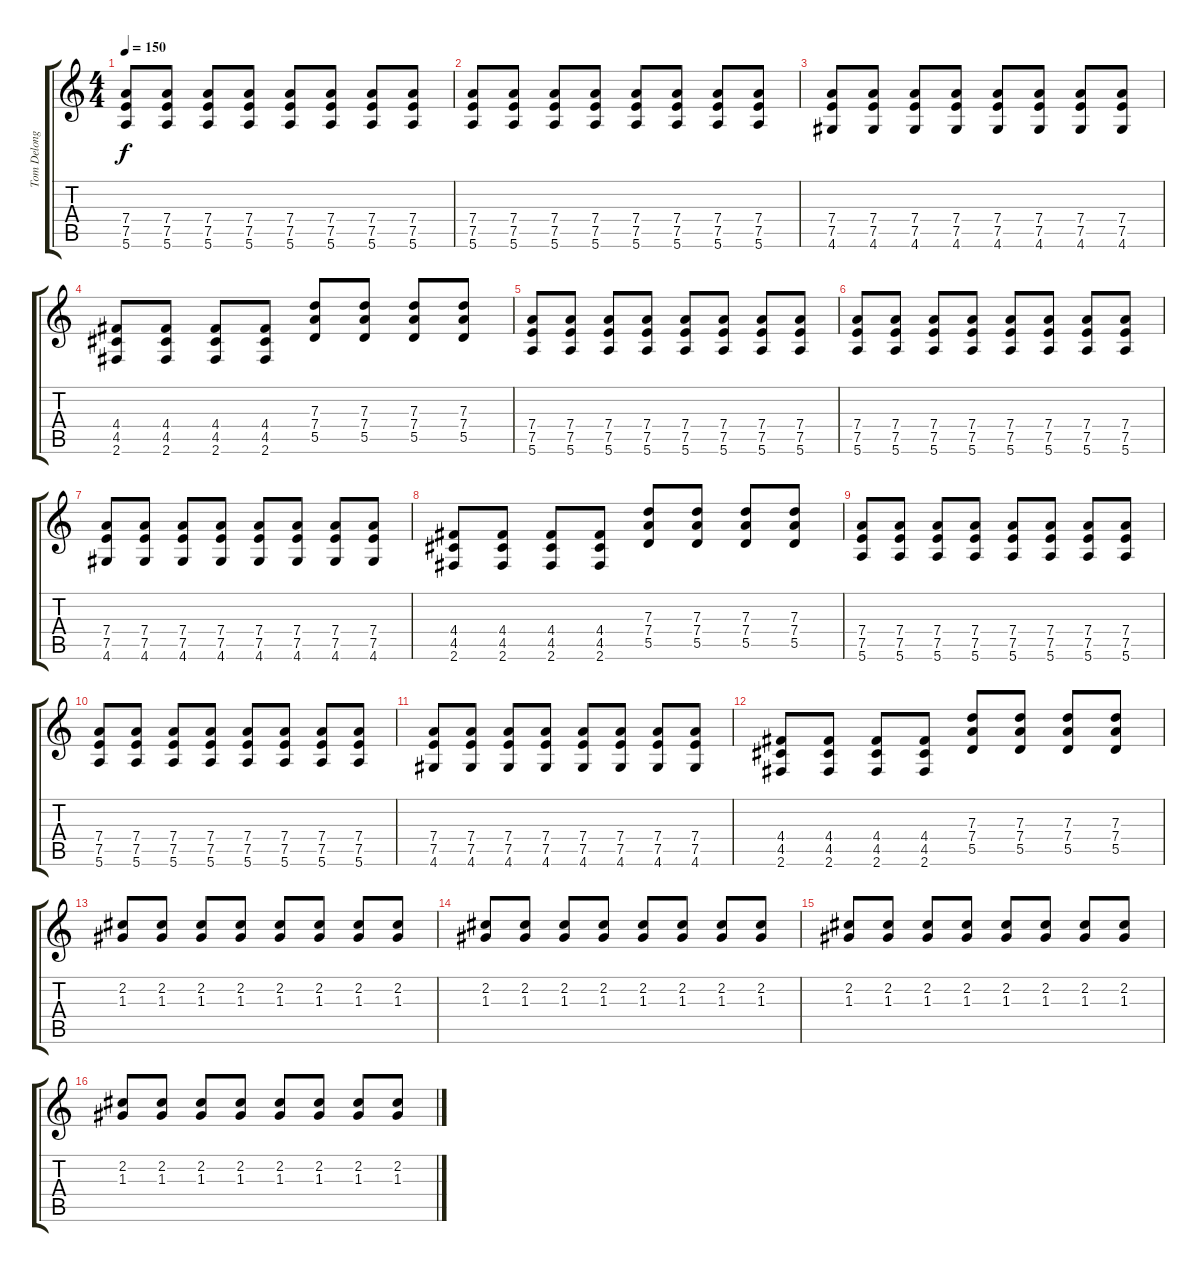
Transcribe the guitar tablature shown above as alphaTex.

\track ("Tom Delonge(guitar)" "Tom Delong") {instrument overdrivenguitar}
\staff {score tabs}
\tuning (E4 B3 G3 D3 A2 E2) {hide}
\ts (4 4)
\tempo 150
\clef g2
\ks c
(7.4 7.5 5.6).8{dy f} (7.4 7.5 5.6).8 (7.4 7.5 5.6).8 (7.4 7.5 5.6).8 (7.4 7.5 5.6).8 (7.4 7.5 5.6).8 (7.4 7.5 5.6).8 (7.4 7.5 5.6).8 |
(7.4 7.5 5.6).8 (7.4 7.5 5.6).8 (7.4 7.5 5.6).8 (7.4 7.5 5.6).8 (7.4 7.5 5.6).8 (7.4 7.5 5.6).8 (7.4 7.5 5.6).8 (7.4 7.5 5.6).8 |
(7.4 7.5 4.6).8 (7.4 7.5 4.6).8 (7.4 7.5 4.6).8 (7.4 7.5 4.6).8 (7.4 7.5 4.6).8 (7.4 7.5 4.6).8 (7.4 7.5 4.6).8 (7.4 7.5 4.6).8 |
(4.4 4.5 2.6).8 (4.4 4.5 2.6).8 (4.4 4.5 2.6).8 (4.4 4.5 2.6).8 (7.3 7.4 5.5).8 (7.3 7.4 5.5).8 (7.3 7.4 5.5).8 (7.3 7.4 5.5).8 |
(7.4 7.5 5.6).8 (7.4 7.5 5.6).8 (7.4 7.5 5.6).8 (7.4 7.5 5.6).8 (7.4 7.5 5.6).8 (7.4 7.5 5.6).8 (7.4 7.5 5.6).8 (7.4 7.5 5.6).8 |
(7.4 7.5 5.6).8 (7.4 7.5 5.6).8 (7.4 7.5 5.6).8 (7.4 7.5 5.6).8 (7.4 7.5 5.6).8 (7.4 7.5 5.6).8 (7.4 7.5 5.6).8 (7.4 7.5 5.6).8 |
(7.4 7.5 4.6).8 (7.4 7.5 4.6).8 (7.4 7.5 4.6).8 (7.4 7.5 4.6).8 (7.4 7.5 4.6).8 (7.4 7.5 4.6).8 (7.4 7.5 4.6).8 (7.4 7.5 4.6).8 |
(4.4 4.5 2.6).8 (4.4 4.5 2.6).8 (4.4 4.5 2.6).8 (4.4 4.5 2.6).8 (7.3 7.4 5.5).8 (7.3 7.4 5.5).8 (7.3 7.4 5.5).8 (7.3 7.4 5.5).8 |
(7.4 7.5 5.6).8 (7.4 7.5 5.6).8 (7.4 7.5 5.6).8 (7.4 7.5 5.6).8 (7.4 7.5 5.6).8 (7.4 7.5 5.6).8 (7.4 7.5 5.6).8 (7.4 7.5 5.6).8 |
(7.4 7.5 5.6).8 (7.4 7.5 5.6).8 (7.4 7.5 5.6).8 (7.4 7.5 5.6).8 (7.4 7.5 5.6).8 (7.4 7.5 5.6).8 (7.4 7.5 5.6).8 (7.4 7.5 5.6).8 |
(7.4 7.5 4.6).8 (7.4 7.5 4.6).8 (7.4 7.5 4.6).8 (7.4 7.5 4.6).8 (7.4 7.5 4.6).8 (7.4 7.5 4.6).8 (7.4 7.5 4.6).8 (7.4 7.5 4.6).8 |
(4.4 4.5 2.6).8 (4.4 4.5 2.6).8 (4.4 4.5 2.6).8 (4.4 4.5 2.6).8 (7.3 7.4 5.5).8 (7.3 7.4 5.5).8 (7.3 7.4 5.5).8 (7.3 7.4 5.5).8 |
(2.2 1.3).8 (2.2 1.3).8 (2.2 1.3).8 (2.2 1.3).8 (2.2 1.3).8 (2.2 1.3).8 (2.2 1.3).8 (2.2 1.3).8 |
(2.2 1.3).8 (2.2 1.3).8 (2.2 1.3).8 (2.2 1.3).8 (2.2 1.3).8 (2.2 1.3).8 (2.2 1.3).8 (2.2 1.3).8 |
(2.2 1.3).8 (2.2 1.3).8 (2.2 1.3).8 (2.2 1.3).8 (2.2 1.3).8 (2.2 1.3).8 (2.2 1.3).8 (2.2 1.3).8 |
(2.2 1.3).8 (2.2 1.3).8 (2.2 1.3).8 (2.2 1.3).8 (2.2 1.3).8 (2.2 1.3).8 (2.2 1.3).8 (2.2 1.3).8
